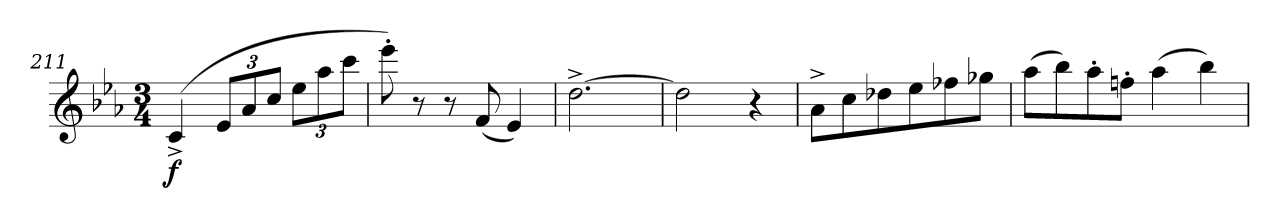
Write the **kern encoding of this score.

**kern	**dynam
*part1	*part1
*staff1	*staff1
*clefG2	*
*k[b-e-a-]	*
*M3/4	*
=211	=211
!	!LO:DY:b
(>4c^/	f
*Xbrackettup	*
12e-/L	.
12a-/	.
12cc/J	.
12ee-\L	.
12aa-\	.
12ccc\J	.
=212	=212
8eee-'\)	.
8r	.
8r	.
(<8f/	.
4e-/)	.
=213	=213
[2.dd^\	.
=214	=214
2dd\]	.
4r	.
=215	=215
8a-^\L	.
8cc\	.
8dd-X\	.
8ee-\	.
8ff-X\	.
8gg-X\J	.
=216	=216
(>8aa-\L	.
8bb-\)	.
8aa-'\	.
8ffn'\J	.
(>4aa-\	.
4bb-\)	.
=	=
*-	*-
